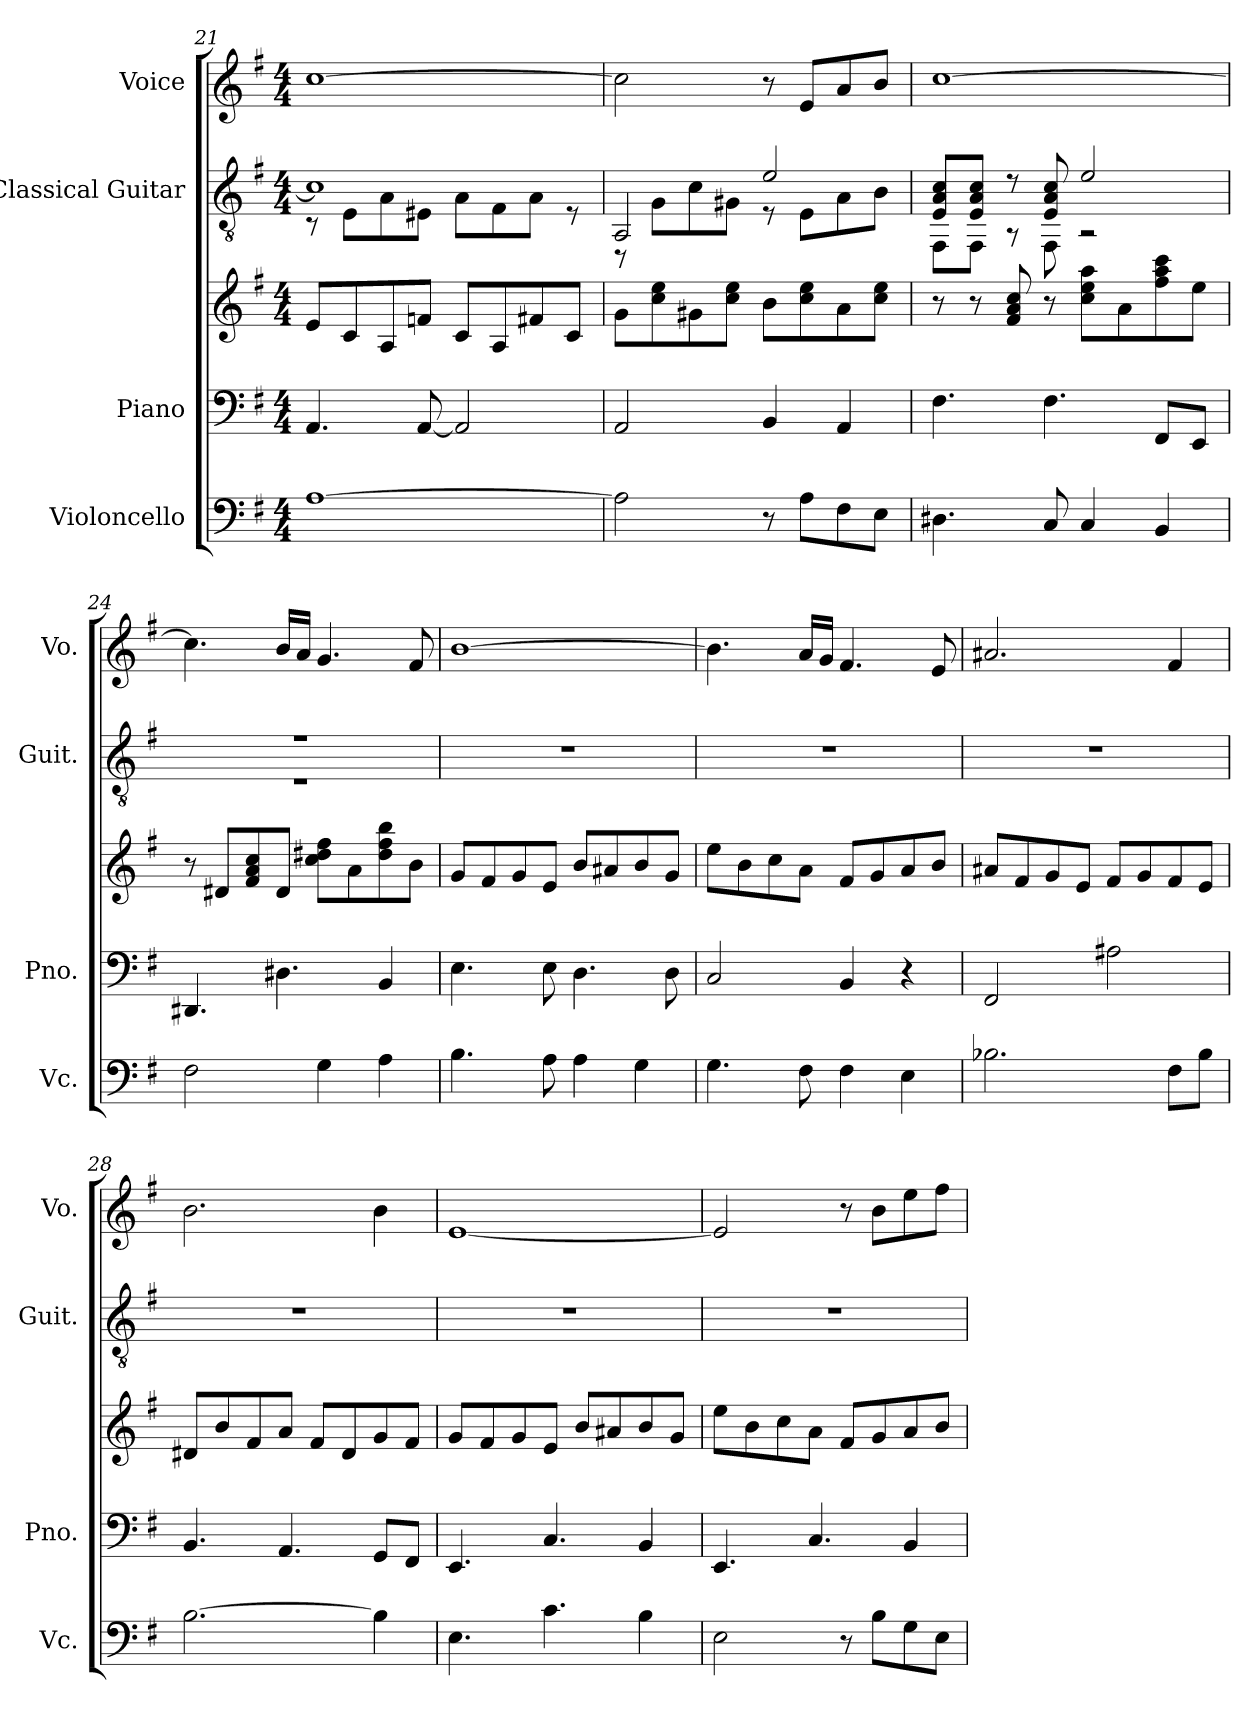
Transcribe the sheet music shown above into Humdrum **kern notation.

**kern	**kern	**kern	**kern	**kern
*part4	*part3	*part3	*part2	*part1
*staff5	*staff4	*staff3	*staff2	*staff1
*I"Violoncello	*I"Piano	*	*I"Classical Guitar	*I"Voice
*I'Vc.	*I'Pno.	*	*I'Guit.	*I'Vo.
!!LO:PB:g=z
*clefF4	*clefF4	*clefG2	*clefGv2	*clefG2
*k[f#]	*k[f#]	*k[f#]	*k[f#]	*k[f#]
*M4/4	*M4/4	*M4/4	*M4/4	*M4/4
=21	=21	=21	=21	=21
*	*	*	*^	*
[1A	4.AA/	8e/L	1c]	8r	[1cc
.	.	8c/	.	8E\L	.
.	.	8A/	.	8A\	.
.	[8AA/	8fn/J	.	8E#X\J	.
.	2AA/]	8c/L	.	8A\L	.
.	.	8A/	.	8F#\	.
.	.	8f#X/	.	8A\J	.
.	.	8c/J	.	8r	.
=22	=22	=22	=22	=22	=22
2A\]	2AA/	8g\L	2AA/	8r	2cc\]
.	.	8cc\ 8ee\	.	8G\L	.
.	.	8g#X\	.	8c\	.
.	.	8cc\ 8ee\J	.	8G#X\J	.
8r	4BB/	8b\L	2e/	8r	8r
8A\L	.	8cc\ 8ee\	.	8E\L	8e/L
8F#\	4AA/	8a\	.	8A\	8a/
8E\J	.	8cc\ 8ee\J	.	8B\J	8b/J
=23	=23	=23	=23	=23	=23
4.D#X\	4.F#\	8r	8E/ 8A/ 8c/L	8FF#\L	[1cc
.	.	8r	8E/ 8A/ 8c/J	8FF#\J	.
.	.	8f#/ 8a/ 8cc/	8r	8r	.
8C/	4.F#\	8r	8E/ 8A/ 8c/	8FF#\	.
4C/	.	8cc\ 8ee\ 8aa\L	2e/	2r	.
.	.	8a\	.	.	.
4BB/	8FF#/L	8ff#\ 8aa\ 8ccc\	.	.	.
.	8EE/J	8ee\J	.	.	.
=24	=24	=24	=24	=24	=24
2F#\	4.DD#X/	8r	1r	1r	4.cc\]
.	.	8d#X/L	.	.	.
.	.	8f#/ 8a/ 8cc/	.	.	.
.	4.D#X\	8d#/J	.	.	16b/LL
.	.	.	.	.	16a/JJ
4G\	.	8cc\ 8dd#X\ 8ff#\L	.	.	4.g/
.	.	8a\	.	.	.
4A\	4BB/	8dd#\ 8ff#\ 8bb\	.	.	.
.	.	8b\J	.	.	8f#/
*	*	*	*v	*v	*
!!LO:LB:g=z
=25	=25	=25	=25	=25
4.B\	4.E\	8g/L	1r	[1b
.	.	8f#/	.	.
.	.	8g/	.	.
8A\	8E\	8e/J	.	.
4A\	4.D\	8b/L	.	.
.	.	8a#X/	.	.
4G\	.	8b/	.	.
.	8D\	8g/J	.	.
=26	=26	=26	=26	=26
4.G\	2C/	8ee\L	1r	4.b\]
.	.	8b\	.	.
.	.	8cc\	.	.
8F#\	.	8a\J	.	16a/LL
.	.	.	.	16g/JJ
4F#\	4BB/	8f#/L	.	4.f#/
.	.	8g/	.	.
4E\	4r	8a/	.	.
.	.	8b/J	.	8e/
=27	=27	=27	=27	=27
2.B-X\	2FF#/	8a#X/L	1r	2.a#X/
.	.	8f#/	.	.
.	.	8g/	.	.
.	.	8e/J	.	.
.	2A#X\	8f#/L	.	.
.	.	8g/	.	.
8F#\L	.	8f#/	.	4f#/
8B-\J	.	8e/J	.	.
=28	=28	=28	=28	=28
[2.B\	4.BB/	8d#X/L	1r	2.b\
.	.	8b/	.	.
.	.	8f#/	.	.
.	4.AA/	8a/J	.	.
.	.	8f#/L	.	.
.	.	8d#/	.	.
4B\]	8GG/L	8g/	.	4b\
.	8FF#/J	8f#/J	.	.
!!LO:LB:g=z
=29	=29	=29	=29	=29
4.E\	4.EE/	8g/L	1r	[1e
.	.	8f#/	.	.
.	.	8g/	.	.
4.c\	4.C/	8e/J	.	.
.	.	8b/L	.	.
.	.	8a#X/	.	.
4B\	4BB/	8b/	.	.
.	.	8g/J	.	.
=30	=30	=30	=30	=30
2E\	4.EE/	8ee\L	1r	2e/]
.	.	8b\	.	.
.	.	8cc\	.	.
.	4.C/	8a\J	.	.
8r	.	8f#/L	.	8r
8B\L	.	8g/	.	8b\L
8G\	4BB/	8a/	.	8ee\
8E\J	.	8b/J	.	8ff#\J
=	=	=	=	=
*-	*-	*-	*-	*-
